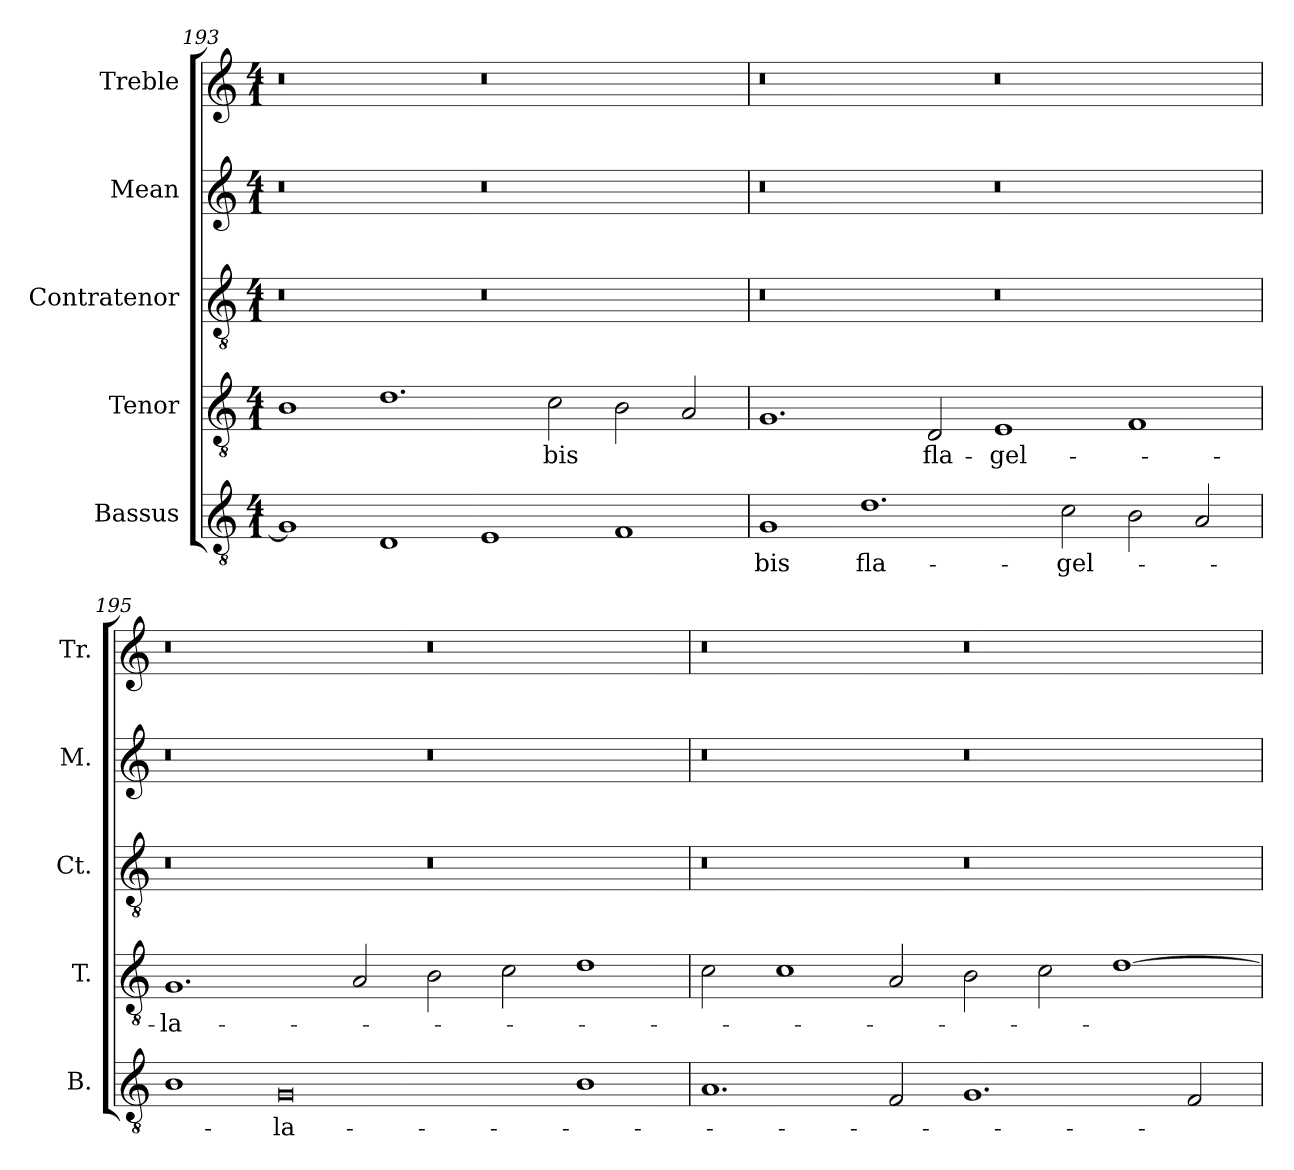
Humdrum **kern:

**kern	**text	**kern	**text	**kern	**kern	**kern
*part5	*part5	*part4	*part4	*part3	*part2	*part1
*staff5	*staff5	*staff4	*staff4	*staff3	*staff2	*staff1
*I"Bassus	*	*I"Tenor	*	*I"Contratenor	*I"Mean	*I"Treble
*I'B.	*	*I'T.	*	*I'Ct.	*I'M.	*I'Tr.
*clefGv2	*	*clefGv2	*	*clefGv2	*clefG2	*clefG2
*ITrd7c12	*	*ITrd7c12	*	*ITrd7c12	*	*
*k[]	*	*k[]	*	*k[]	*k[]	*k[]
*	*	*	*	*	*C:	*C:
*M4/1	*	*M4/1	*	*M4/1	*M4/1	*M4/1
=193	=193	=193	=193	=193	=193	=193
1GGi]	.	1BBi	.	0r	0r	0r
1DDi	.	1.Di	.	.	.	.
1EEi	.	.	.	0r	0r	0r
!	!	!	!LO:LY:b:color=#000000	!	!	!
.	.	2Ci\	-bis	.	.	.
1FFi	.	2BBi\	.	.	.	.
.	.	2AAi/	.	.	.	.
!!LO:LB:g=z
=194`	=194`	=194`	=194`	=194`	=194`	=194`
!	!LO:LY:b:color=#000000	!	!	!	!	!
1GGi	-bis	1.GGi	.	0r	0r	0r
!	!LO:LY:b:color=#000000	!	!	!	!	!
1.Di	fla-	.	.	.	.	.
!	!	!	!LO:LY:b:color=#000000	!	!	!
.	.	2DDi/	fla-	.	.	.
!	!	!	!LO:LY:b:color=#000000	!	!	!
.	.	1EEi	-gel-	0r	0r	0r
!	!LO:LY:b:color=#000000	!	!	!	!	!
2Ci\	-gel-	.	.	.	.	.
2BBi\	.	1FFi	.	.	.	.
2AAi/	.	.	.	.	.	.
=195`	=195`	=195`	=195`	=195`	=195`	=195`
!	!	!	!LO:LY:b:color=#000000	!	!	!
1BBi	.	1.GGi	-la-	0r	0r	0r
!	!LO:LY:b:color=#000000	!	!	!	!	!
0GGi	-la-	.	.	.	.	.
.	.	2AAi/	.	.	.	.
.	.	2BBi\	.	0r	0r	0r
.	.	2Ci\	.	.	.	.
1BBi	.	1Di	.	.	.	.
=196`	=196`	=196`	=196`	=196`	=196`	=196`
1.AAi	.	2Ci\	.	0r	0r	0r
.	.	1Ci	.	.	.	.
2FFi/	.	2AAi/	.	.	.	.
1.GGi	.	2BBi\	.	0r	0r	0r
.	.	2Ci\	.	.	.	.
.	.	[>1Di	.	.	.	.
2FFi/	.	.	.	.	.	.
=`	=`	=`	=`	=`	=`	=`
*-	*-	*-	*-	*-	*-	*-
